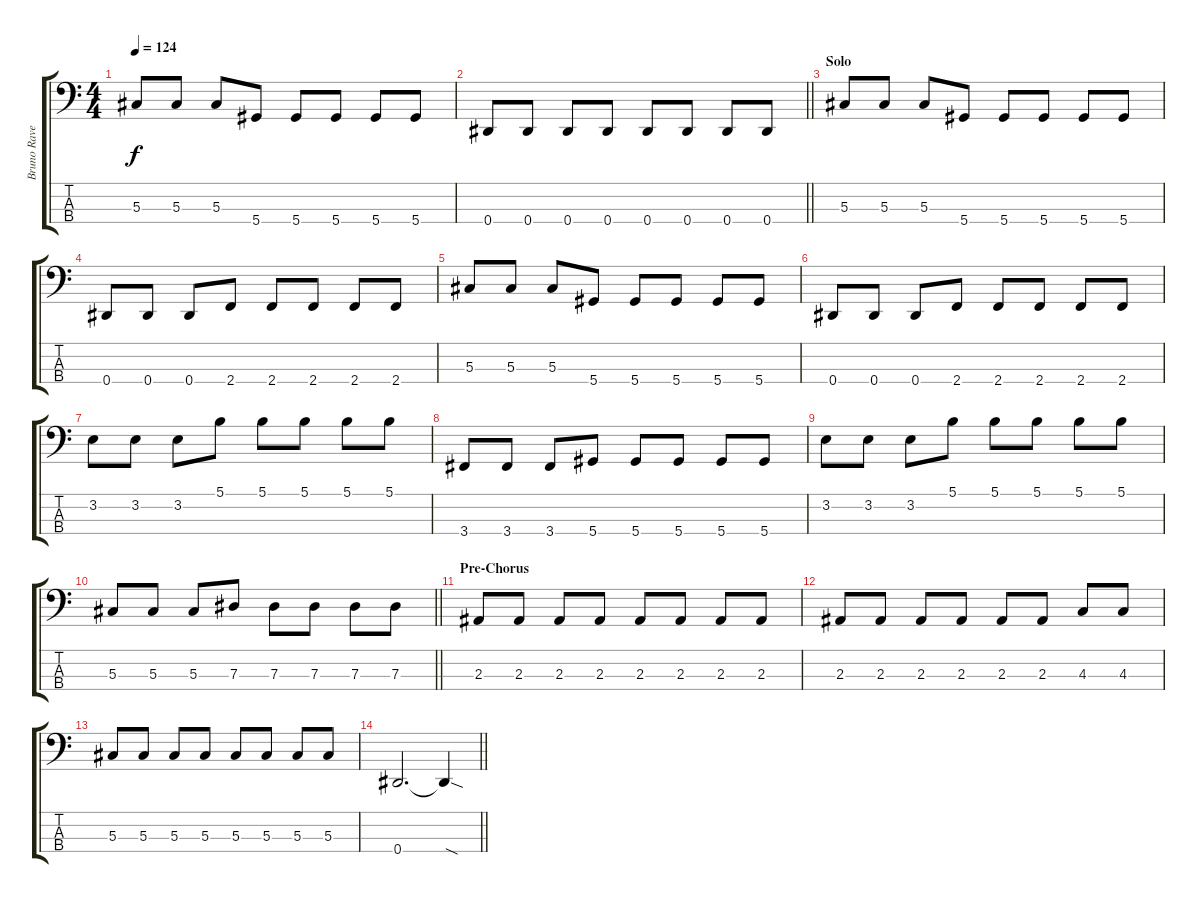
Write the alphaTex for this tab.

\track ("Bruno Ravel" "Bruno Rave") {instrument electricbassfinger}
\staff {score tabs}
\tuning (Gb2 Db2 Ab1 Eb1) {hide}
\ts (4 4)
\tempo 124
\clef f4
\ks c
5.3.8{dy f} 5.3.8 5.3.8 5.4.8 5.4.8 5.4.8 5.4.8 5.4.8 |
\barLineRight lightlight
0.4.8 0.4.8 0.4.8 0.4.8 0.4.8 0.4.8 0.4.8 0.4.8 |
\section ("" "Solo")
5.3.8 5.3.8 5.3.8 5.4.8 5.4.8 5.4.8 5.4.8 5.4.8 |
0.4.8 0.4.8 0.4.8 2.4.8 2.4.8 2.4.8 2.4.8 2.4.8 |
5.3.8 5.3.8 5.3.8 5.4.8 5.4.8 5.4.8 5.4.8 5.4.8 |
0.4.8 0.4.8 0.4.8 2.4.8 2.4.8 2.4.8 2.4.8 2.4.8 |
3.2.8 3.2.8 3.2.8 5.1.8 5.1.8 5.1.8 5.1.8 5.1.8 |
3.4.8 3.4.8 3.4.8 5.4.8 5.4.8 5.4.8 5.4.8 5.4.8 |
3.2.8 3.2.8 3.2.8 5.1.8 5.1.8 5.1.8 5.1.8 5.1.8 |
\barLineRight lightlight
5.3.8 5.3.8 5.3.8 7.3.8 7.3.8 7.3.8 7.3.8 7.3.8 |
\section ("" "Pre-Chorus")
2.3.8 2.3.8 2.3.8 2.3.8 2.3.8 2.3.8 2.3.8 2.3.8 |
2.3.8 2.3.8 2.3.8 2.3.8 2.3.8 2.3.8 4.3.8 4.3.8 |
5.3.8 5.3.8 5.3.8 5.3.8 5.3.8 5.3.8 5.3.8 5.3.8 |
\barLineRight lightlight
0.4.2{d} 0.4{sod t}.4
